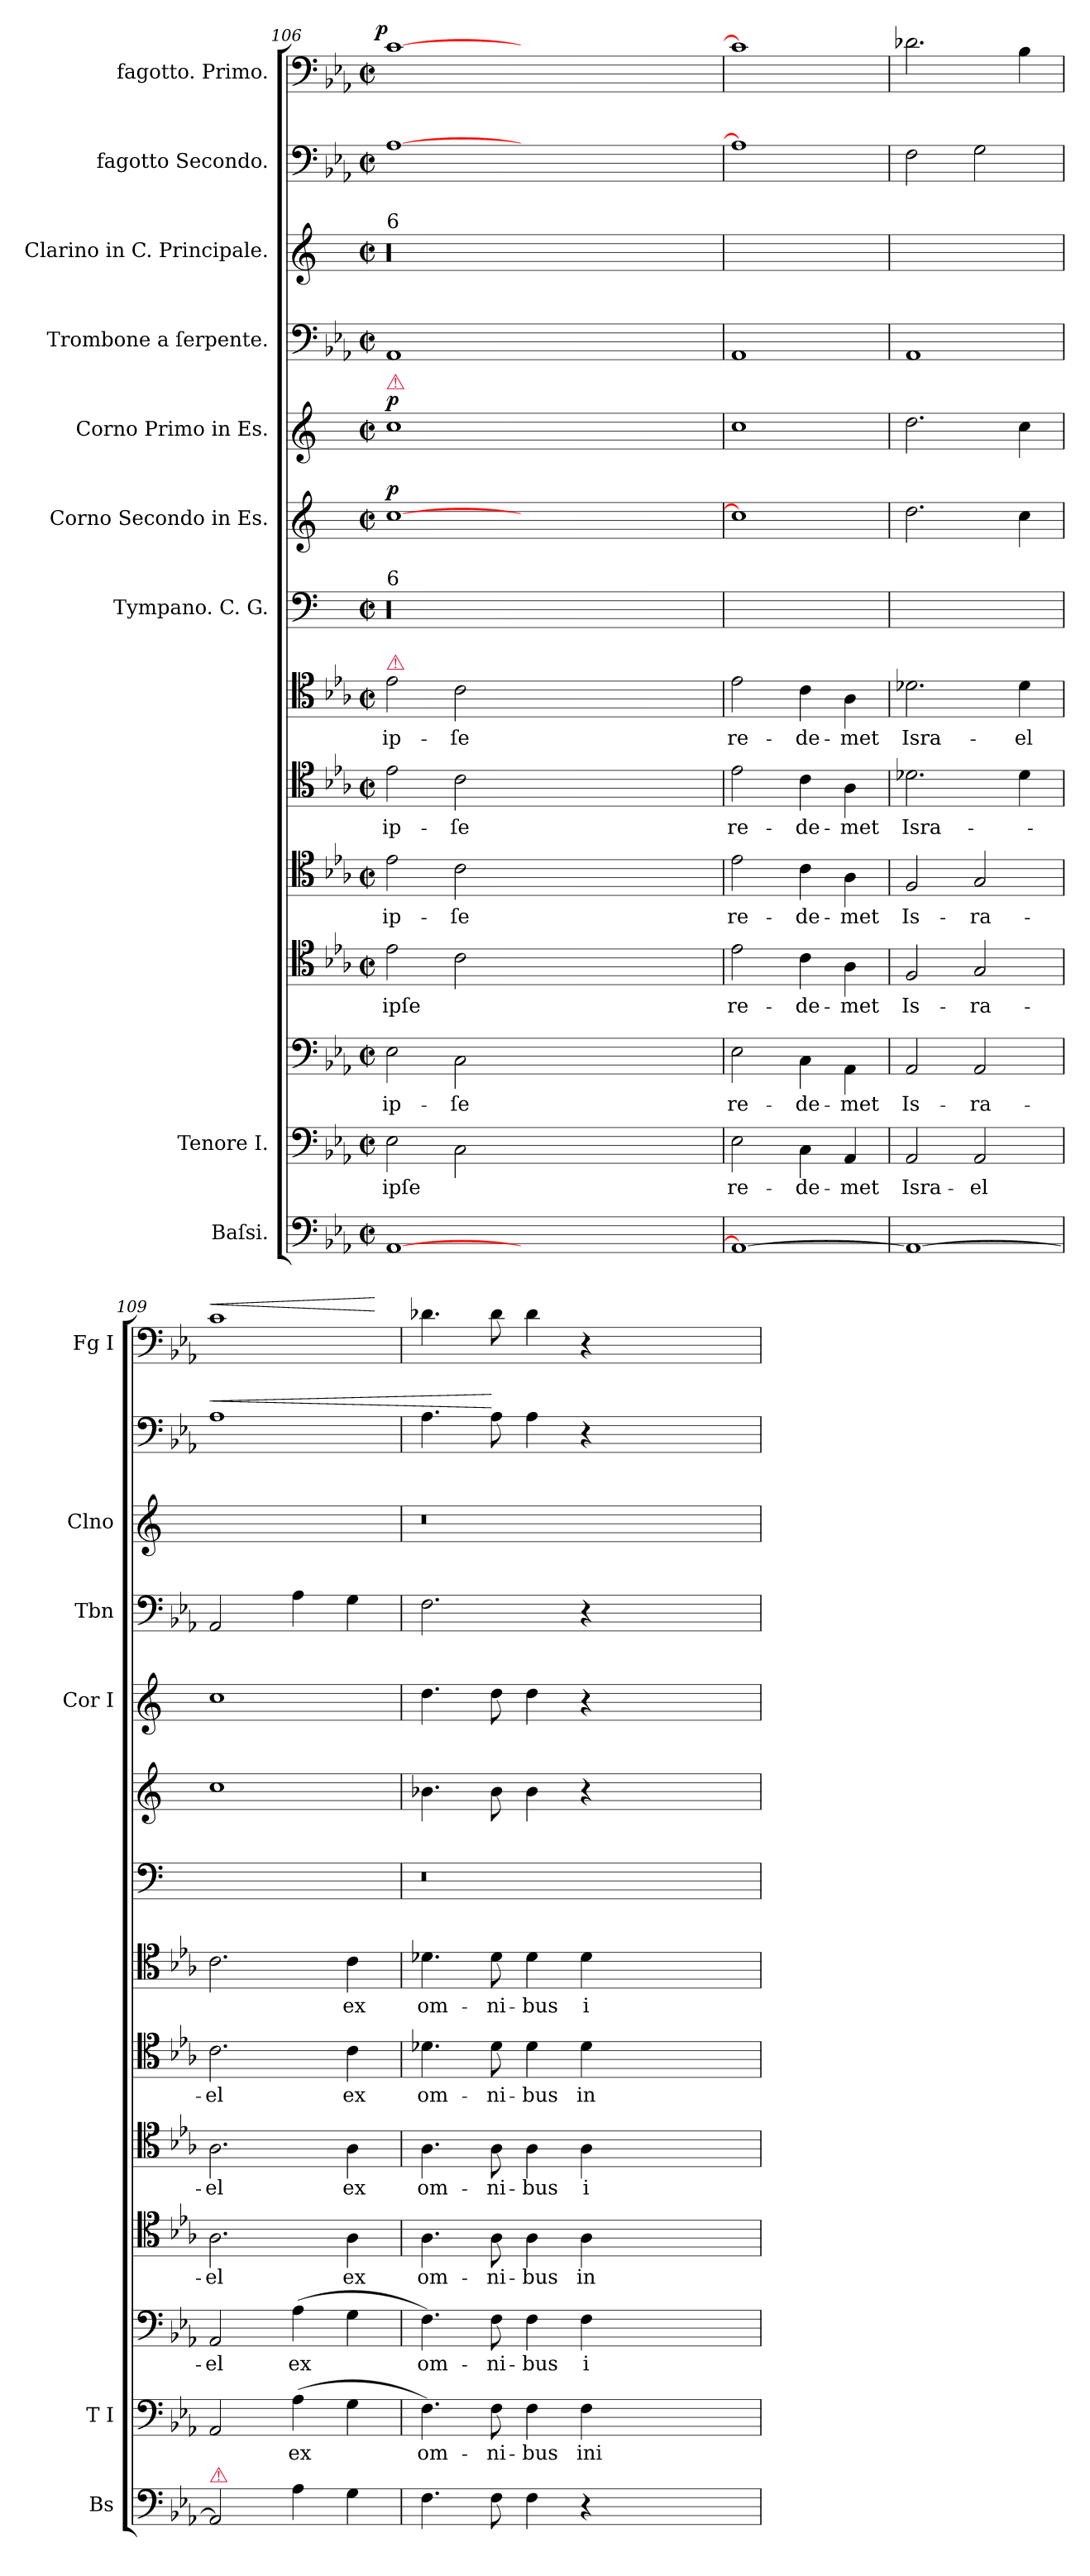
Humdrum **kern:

**kern	**kern	**text	**kern	**text	**kern	**text	**kern	**text	**kern	**text	**kern	**text	**kern	**kern	**dynam	**kern	**dynam	**kern	**kern	**kern	**dynam	**kern	**dynam
*part9	*part8	*part8	*part8	*part8	*part8	*part8	*part8	*part8	*part8	*part8	*part8	*part8	*part7	*part6	*part6	*part5	*part5	*part4	*part3	*part2	*part2	*part1	*part1
*staff14	*staff13	*staff13	*staff12	*staff12	*staff11	*staff11	*staff10	*staff10	*staff9	*staff9	*staff8	*staff8	*staff7	*staff6	*staff6	*staff5	*staff5	*staff4	*staff3	*staff2	*staff2	*staff1	*staff1
*I"Baſsi.	*I"Tenore I.	*	*	*	*	*	*	*	*	*	*	*	*I"Tympano. C. G.	*I"Corno Secondo in Es.	*	*I"Corno Primo in Es.	*	*I"Trombone a ſerpente.	*I"Clarino in C. Principale.	*I"fagotto Secondo.	*	*I"fagotto. Primo.	*
*I'Bs	*I'T I	*	*	*	*	*	*	*	*	*	*	*	*	*	*	*I'Cor I	*	*I'Tbn	*I'Clno	*	*	*I'Fg I	*
*clefF4	*clefF4	*	*clefF4	*	*clefC4	*	*clefC4	*	*clefC4	*	*clefC4	*	*clefF4	*clefG2	*	*clefG2	*	*clefF4	*clefG2	*clefF4	*	*clefF4	*
*	*	*	*	*	*	*	*	*	*	*	*	*	*	*ITrd5c9	*	*ITrd5c9	*	*	*	*	*	*	*
*k[b-e-a-]	*k[b-e-a-]	*	*k[b-e-a-]	*	*k[b-e-a-]	*	*k[b-e-a-]	*	*k[b-e-a-]	*	*k[b-e-a-]	*	*k[]	*k[b-e-a-]	*	*k[b-e-a-]	*	*k[b-e-a-]	*k[]	*k[b-e-a-]	*	*k[b-e-a-]	*
*c:	*c:	*	*c:	*	*c:	*	*c:	*	*c:	*	*c:	*	*	*c:	*	*c:	*	*c:	*	*c:	*	*c:	*
*M2/2	*M2/2	*	*M2/2	*	*M2/2	*	*M2/2	*	*M2/2	*	*M2/2	*	*M2/2	*M2/2	*	*M2/2	*	*M2/2	*M2/2	*M2/2	*	*M2/2	*
*met(c|)	*met(c|)	*	*met(c|)	*	*met(c|)	*	*met(c|)	*	*met(c|)	*	*met(c|)	*	*met(c|)	*met(c|)	*	*met(c|)	*	*met(c|)	*met(c|)	*met(c|)	*	*met(c|)	*
=106	=106	=106	=106	=106	=106	=106	=106	=106	=106	=106	=106	=106	=106	=106	=106	=106	=106	=106	=106	=106	=106	=106	=106
!	!	!	!	!	!	!	!	!	!	!	!	!	!	!	!	!	!	!	!LO:TX:a:t=6	!	!	!	!
!	!	!	!	!	!	!	!	!	!	!	!	!	!	!	!	!LO:TX:a:color=crimson:t=⚠	!	!	!	!	!	!	!
!	!	!	!	!	!	!	!	!	!	!	!	!	!LO:TX:a:t=6	!	!	!	!	!	!	!	!	!	!
!	!	!	!	!	!	!	!	!	!	!	!LO:TX:a:color=crimson:t=⚠	!	!	!	!	!	!	!	!	!	!	!	!
!	!	!	!	!	!	!	!	!	!	!	!	!	!	!	!LO:DY:a	!	!LO:DY:a	!	!	!	!	!	!LO:DY:a:rj
[1AA-\	2E-\	ipſe	2E-\	ip-	2e-\	ipſe	2e-\	ip-	2e-\	ip-	2e-\	ip-	00r	[1e-\	p	1e-/	p	1AA-/	00r	[1A-\	.	[1c\	p
.	2C\	.	2C\	-ſe	2c\	.	2c\	-ſe	2c\	-ſe	2c\	-ſe	.	.	.	.	.	.	.	.	.	.	.
0.ryy	0.ryy	.	0.ryy	.	0.ryy	.	0.ryy	.	0.ryy	.	0.ryy	.	.	0.ryy	.	0.ryy	.	0.ryy	.	0.ryy	.	0.ryy	.
=107	=107	=107	=107	=107	=107	=107	=107	=107	=107	=107	=107	=107	=107	=107	=107	=107	=107	=107	=107	=107	=107	=107	=107
1AA-\_	2E-\	re-	2E-\	re-	2e-\	re-	2e-\	re-	2e-\	re-	2e-\	re-	1ryy	1e-]	.	1e-/	.	1AA-/	1ryy	1A-\]	.	1c\]	.
.	4C\	-de-	4C\	-de-	4c\	-de-	4c\	-de-	4c\	-de-	4c\	-de-	.	.	.	.	.	.	.	.	.	.	.
.	4AA-/	-met	4AA-\	-met	4A-\	-met	4A-\	-met	4A-\	-met	4A-\	-met	.	.	.	.	.	.	.	.	.	.	.
=108	=108	=108	=108	=108	=108	=108	=108	=108	=108	=108	=108	=108	=108	=108	=108	=108	=108	=108	=108	=108	=108	=108	=108
1AA-\_	2AA-/	Isra-	2AA-/	Is-	2F/	Is-	2F/	Is-	2.d-X\	Isra-	2.d-X\	Isra-	1ryy	2.f\	.	2.f\	.	1AA-/	1ryy	2F\	.	2.d-X\	.
.	2AA-/	-el	2AA-/	-ra-	2G/	-ra-	2G/	-ra-	.	.	.	.	.	.	.	.	.	.	.	2G\	.	.	.
.	.	.	.	.	.	.	.	.	4d-\	.	4d-\	-el	.	4e-\	.	4e-\	.	.	.	.	.	4B-\	.
=109	=109	=109	=109	=109	=109	=109	=109	=109	=109	=109	=109	=109	=109	=109	=109	=109	=109	=109	=109	=109	=109	=109	=109
!LO:TX:a:color=crimson:t=⚠	!	!	!	!	!	!	!	!	!	!	!	!	!	!	!	!	!	!	!	!	!	!	!
!	!	!	!	!	!	!	!	!	!	!	!	!	!	!	!	!	!	!	!	!	!LO:HP:a	!	!LO:HP:a
2AA-/]	2AA-/	.	2AA-/	-el	2.A-\	-el	2.A-\	-el	2.c\	-el	2.c\	.	1ryy	1e-	.	1e-/	.	2AA-/	1ryy	1A-\	<	1c\	<
4A-\	(>4A-\	ex	(>4A-\	ex	.	.	.	.	.	.	.	.	.	.	.	.	.	4A-\	.	.	.	.	.
4G\	4G\	.	4G\	.	4A-\	ex	4A-\	ex	4c\	ex	4c\	ex	.	.	.	.	.	4G\	.	.	.	.	.
.	.	.	.	.	.	.	.	.	.	.	.	.	.	.	.	.	.	.	.	.	.	.	[
=110	=110	=110	=110	=110	=110	=110	=110	=110	=110	=110	=110	=110	=110	=110	=110	=110	=110	=110	=110	=110	=110	=110	=110
4.F\	4.F\)	om-	4.F\)	om-	4.A-\	om-	4.A-\	om-	4.d-X\	om-	4.d-X\	om-	0r	4.d-X\	.	4.f\	.	2.F\	0r	4.A-\	.	4.d-X\	.
8F\	8F\	-ni-	8F\	-ni-	8A-\	-ni-	8A-\	-ni-	8d-\	-ni-	8d-\	-ni-	.	8d-\	.	8f\	.	.	.	8A-\	[	8d-\	.
4F\	4F\	-bus	4F\	-bus	4A-\	-bus	4A-\	-bus	4d-\	-bus	4d-\	-bus	.	4d-\	.	4f\	.	.	.	4A-\	.	4d-\	.
4r	4F\	ini-	4F\	i-	4A-\	in-	4A-\	i-	4d-\	in-	4d-\	i-	.	4r	.	4r	.	4r	.	4r	.	4r	.
1ryy	1ryy	.	1ryy	.	1ryy	.	1ryy	.	1ryy	.	1ryy	.	.	1ryy	.	1ryy	.	1ryy	.	1ryy	.	1ryy	.
=	=	=	=	=	=	=	=	=	=	=	=	=	=	=	=	=	=	=	=	=	=	=	=
*-	*-	*-	*-	*-	*-	*-	*-	*-	*-	*-	*-	*-	*-	*-	*-	*-	*-	*-	*-	*-	*-	*-	*-
